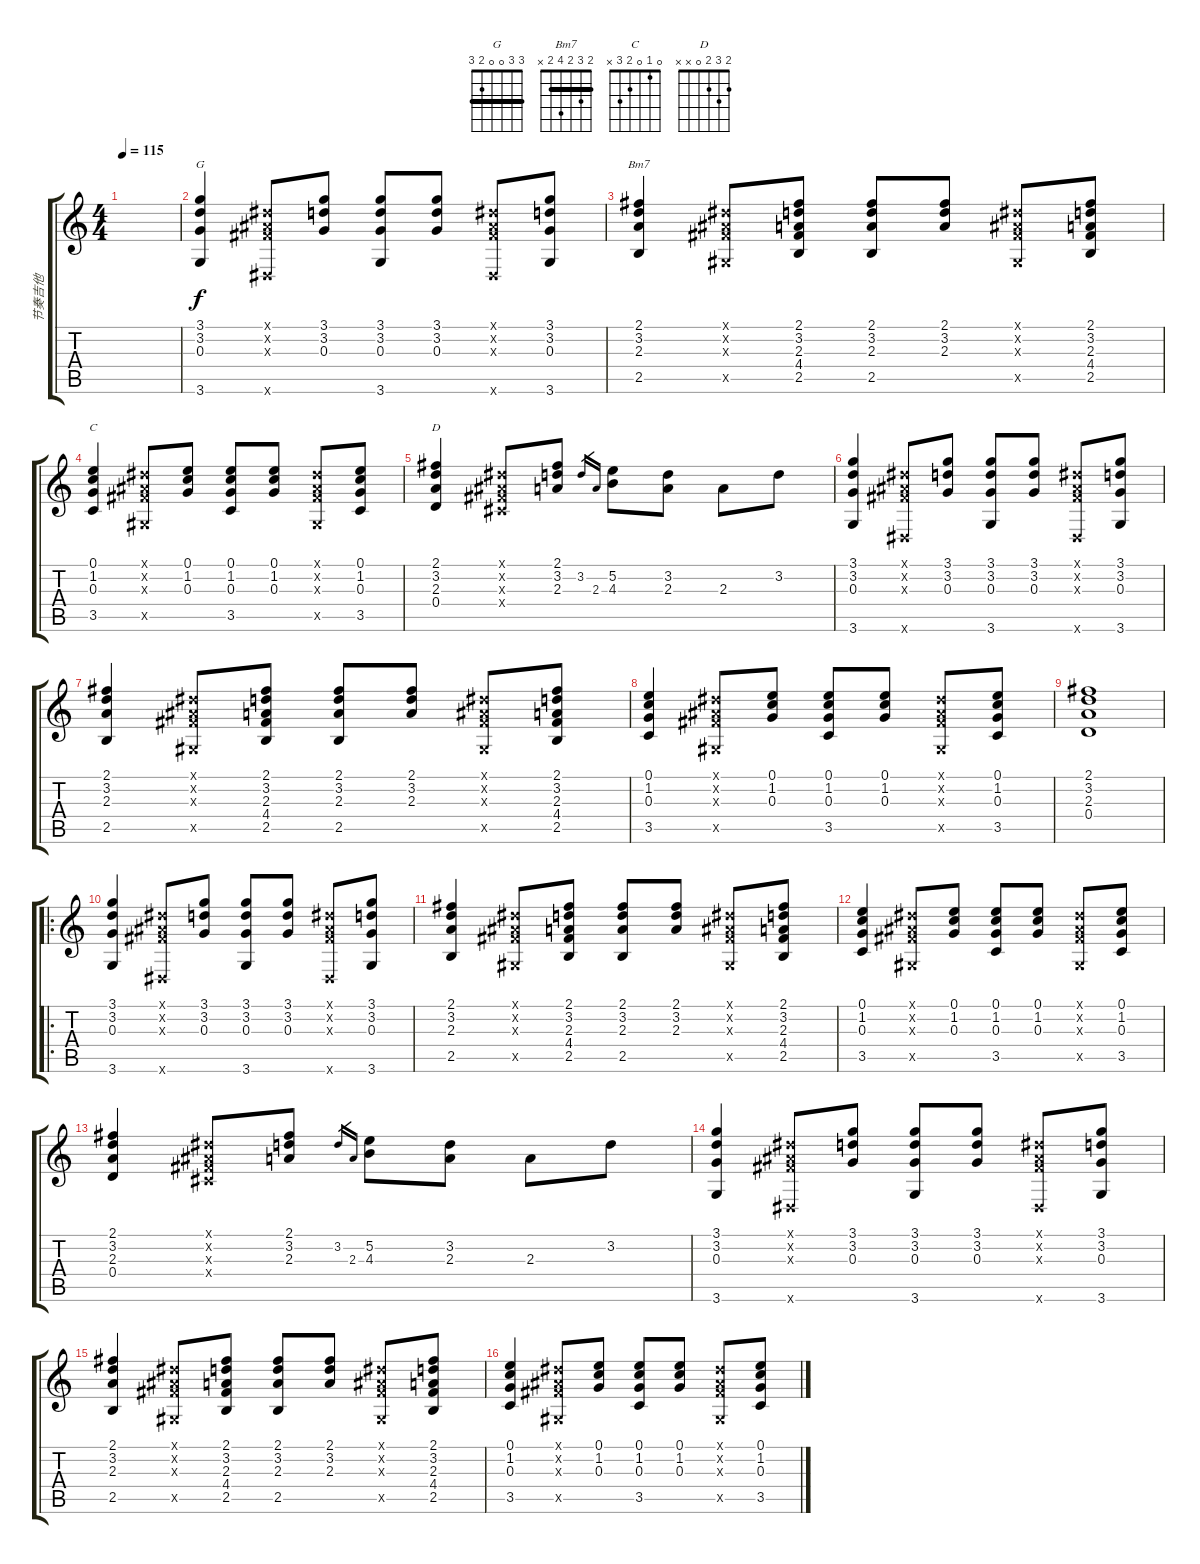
\track ("节奏吉他" "节奏吉他") {instrument acousticguitarnylon}
\staff {score tabs}
\tuning (E4 B3 G3 D3 A2 E2) {hide}
\chord ("G" 3 3 0 0 2 3) {barre 3}
\chord ("Bm7" 2 3 2 4 2 x) {barre 2}
\chord ("C" 0 1 0 2 3 x)
\chord ("D" 2 3 2 0 x x)
\ts (4 4)
\tempo 115
\clef g2
\ks c
|
(3.1 3.2 0.3 3.6).4{ch "G"} (-1.1{x} -1.2{x} -1.3{x} -1.6{x}).8 (3.1 3.2 0.3).8 (3.1 3.2 0.3 3.6).8 (3.1 3.2 0.3).8 (-1.1{x} -1.2{x} -1.3{x} -1.6{x}).8 (3.1 3.2 0.3 3.6).8 |
(2.1 3.2 2.3 2.5).4{ch "Bm7"} (-1.1{x} -1.2{x} -1.3{x} -1.5{x}).8 (2.1 3.2 2.3 4.4 2.5).8 (2.1 3.2 2.3 2.5).8 (2.1 3.2 2.3).8 (-1.1{x} -1.2{x} -1.3{x} -1.5{x}).8 (2.1 3.2 2.3 4.4 2.5).8 |
(0.1 1.2 0.3 3.5).4{ch "C"} (-1.1{x} -1.2{x} -1.3{x} -1.5{x}).8 (0.1 1.2 0.3).8 (0.1 1.2 0.3 3.5).8 (0.1 1.2 0.3).8 (-1.1{x} -1.2{x} -1.3{x} -1.5{x}).8 (0.1 1.2 0.3 3.5).8 |
(2.1 3.2 2.3 0.4).4{ch "D"} (-1.1{x} -1.2{x} -1.3{x} -1.4{x}).8 (2.1 3.2 2.3).8 3.2.16{gr} 2.3.16{gr} (5.2 4.3).8 (3.2 2.3).8 2.3.8 3.2.8 |
(3.1 3.2 0.3 3.6).4 (-1.1{x} -1.2{x} -1.3{x} -1.6{x}).8 (3.1 3.2 0.3).8 (3.1 3.2 0.3 3.6).8 (3.1 3.2 0.3).8 (-1.1{x} -1.2{x} -1.3{x} -1.6{x}).8 (3.1 3.2 0.3 3.6).8 |
(2.1 3.2 2.3 2.5).4 (-1.1{x} -1.2{x} -1.3{x} -1.5{x}).8 (2.1 3.2 2.3 4.4 2.5).8 (2.1 3.2 2.3 2.5).8 (2.1 3.2 2.3).8 (-1.1{x} -1.2{x} -1.3{x} -1.5{x}).8 (2.1 3.2 2.3 4.4 2.5).8 |
(0.1 1.2 0.3 3.5).4 (-1.1{x} -1.2{x} -1.3{x} -1.5{x}).8 (0.1 1.2 0.3).8 (0.1 1.2 0.3 3.5).8 (0.1 1.2 0.3).8 (-1.1{x} -1.2{x} -1.3{x} -1.5{x}).8 (0.1 1.2 0.3 3.5).8 |
(2.1 3.2 2.3 0.4).1 |
\ro
(3.1 3.2 0.3 3.6).4 (-1.1{x} -1.2{x} -1.3{x} -1.6{x}).8 (3.1 3.2 0.3).8 (3.1 3.2 0.3 3.6).8 (3.1 3.2 0.3).8 (-1.1{x} -1.2{x} -1.3{x} -1.6{x}).8 (3.1 3.2 0.3 3.6).8 |
(2.1 3.2 2.3 2.5).4 (-1.1{x} -1.2{x} -1.3{x} -1.5{x}).8 (2.1 3.2 2.3 4.4 2.5).8 (2.1 3.2 2.3 2.5).8 (2.1 3.2 2.3).8 (-1.1{x} -1.2{x} -1.3{x} -1.5{x}).8 (2.1 3.2 2.3 4.4 2.5).8 |
(0.1 1.2 0.3 3.5).4 (-1.1{x} -1.2{x} -1.3{x} -1.5{x}).8 (0.1 1.2 0.3).8 (0.1 1.2 0.3 3.5).8 (0.1 1.2 0.3).8 (-1.1{x} -1.2{x} -1.3{x} -1.5{x}).8 (0.1 1.2 0.3 3.5).8 |
(2.1 3.2 2.3 0.4).4 (-1.1{x} -1.2{x} -1.3{x} -1.4{x}).8 (2.1 3.2 2.3).8 3.2.16{gr} 2.3.16{gr} (5.2 4.3).8 (3.2 2.3).8 2.3.8 3.2.8 |
(3.1 3.2 0.3 3.6).4 (-1.1{x} -1.2{x} -1.3{x} -1.6{x}).8 (3.1 3.2 0.3).8 (3.1 3.2 0.3 3.6).8 (3.1 3.2 0.3).8 (-1.1{x} -1.2{x} -1.3{x} -1.6{x}).8 (3.1 3.2 0.3 3.6).8 |
(2.1 3.2 2.3 2.5).4 (-1.1{x} -1.2{x} -1.3{x} -1.5{x}).8 (2.1 3.2 2.3 4.4 2.5).8 (2.1 3.2 2.3 2.5).8 (2.1 3.2 2.3).8 (-1.1{x} -1.2{x} -1.3{x} -1.5{x}).8 (2.1 3.2 2.3 4.4 2.5).8 |
(0.1 1.2 0.3 3.5).4 (-1.1{x} -1.2{x} -1.3{x} -1.5{x}).8 (0.1 1.2 0.3).8 (0.1 1.2 0.3 3.5).8 (0.1 1.2 0.3).8 (-1.1{x} -1.2{x} -1.3{x} -1.5{x}).8 (0.1 1.2 0.3 3.5).8
